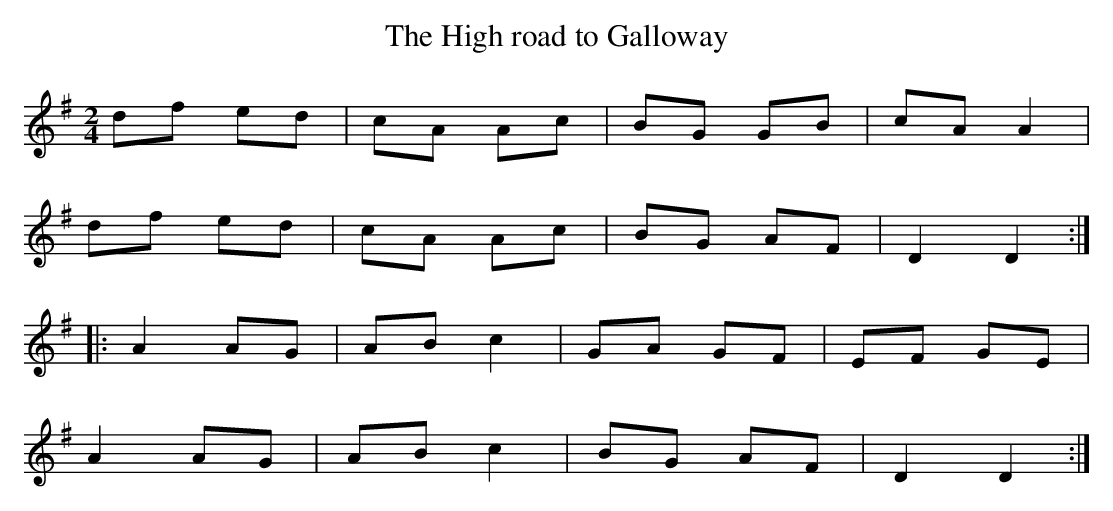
X:1
T:The High road to Galloway
L:1/8
M:2/4
K:G
df ed | cA Ac | BG GB | cA A2 |
df ed | cA Ac |BG AF | D2 D2 :|
|:A2AG | AB c2 | GA GF |EF GE |
A2AG | AB c2 | BG AF | D2 D2 :|
